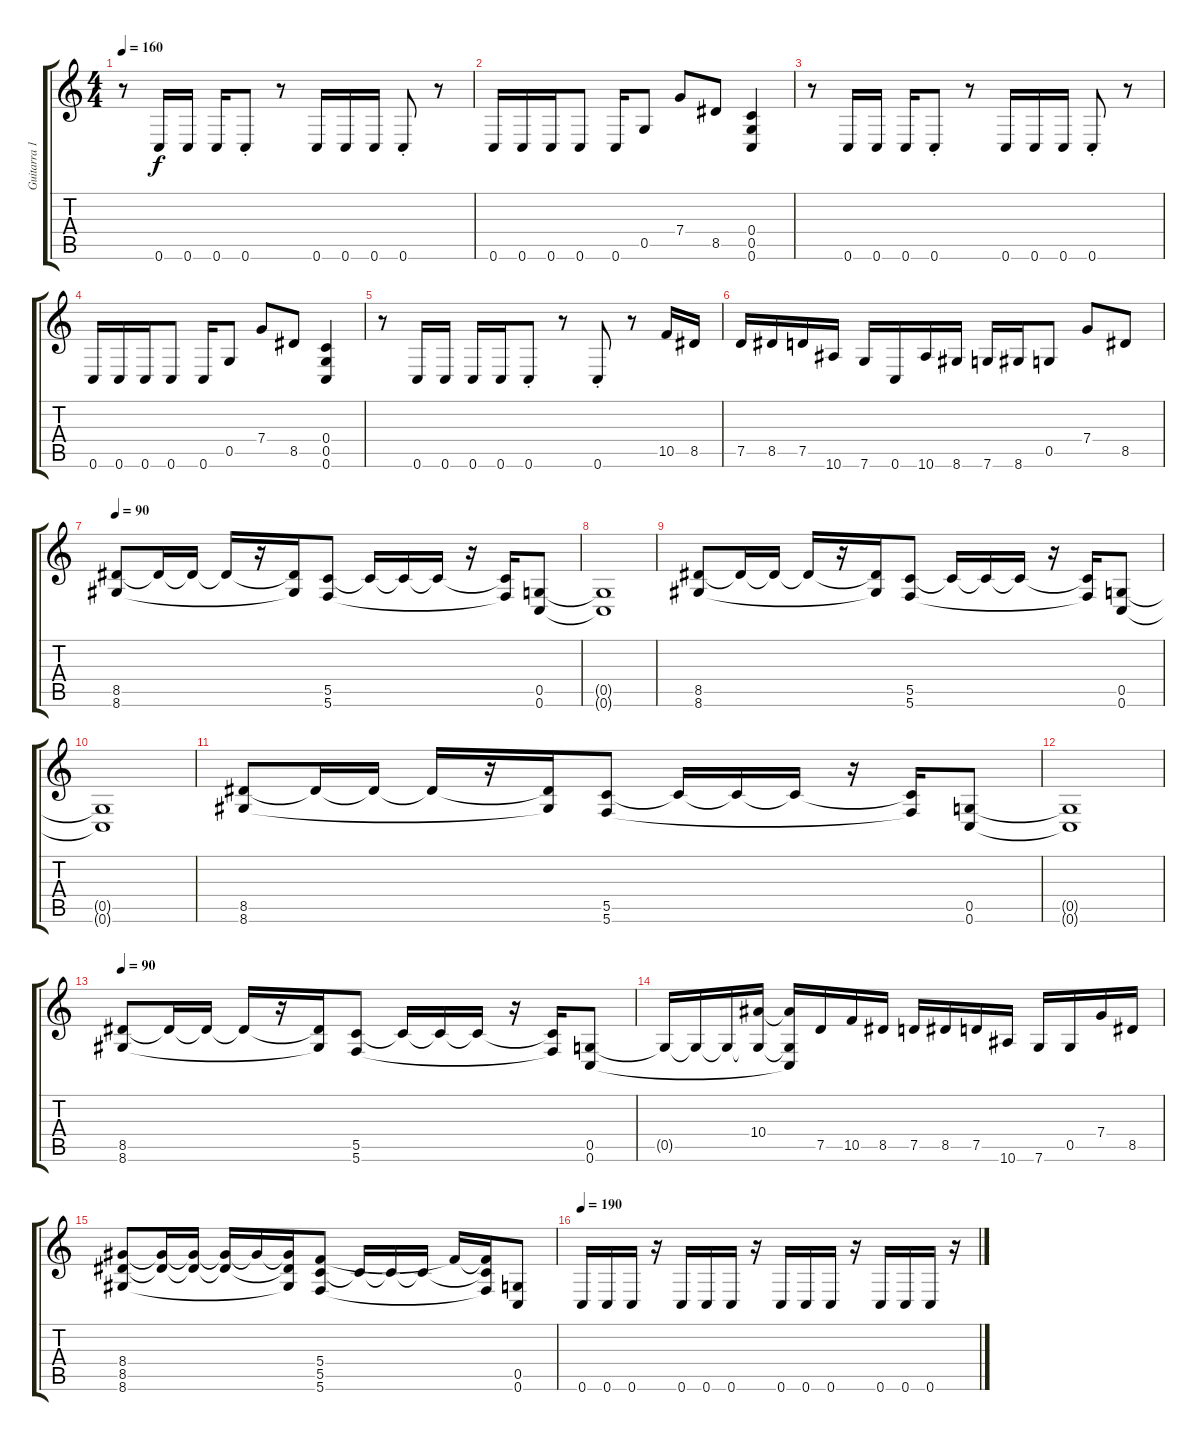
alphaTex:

\track ("Guitarra 1" "Guitarra 1") {instrument distortionguitar}
\staff {score tabs}
\tuning (D4 A3 F3 C3 G2 C2) {hide}
\ts (4 4)
\tempo 160
\clef g2
\ks c
r.8{dy f} 0.6.16 0.6.16 0.6.16 0.6{st}.8 r.8 0.6.16 0.6.16 0.6.16 0.6{st}.8 r.8 |
0.6.16 0.6.16 0.6.16 0.6.8 0.6.16 0.5.8 7.4.8 8.5.8 (0.4 0.5 0.6).4 |
r.8 0.6.16 0.6.16 0.6.16 0.6{st}.8 r.8 0.6.16 0.6.16 0.6.16 0.6{st}.8 r.8 |
0.6.16 0.6.16 0.6.16 0.6.8 0.6.16 0.5.8 7.4.8 8.5.8 (0.4 0.5 0.6).4 |
r.8 0.6.16 0.6.16 0.6.16 0.6.16 0.6{st}.8 r.8 0.6{st}.8 r.8 10.5.16 8.5.16 |
7.5.16 8.5.16 7.5.16 10.6.16 7.6.16 0.6.16 10.6.16 8.6.16 7.6.16 8.6.16 0.5.8 7.4.8 8.5.8 |
\tempo 90
(8.5 8.6).8 8.5{t}.16 8.5{t}.16 8.5{t}.16 r.16 (8.5{t} 8.6{t}).16 (5.5 5.6).8 5.5{t}.16 5.5{t}.16 5.5{t}.16 r.16 (5.5{t} 5.6{t}).16 (0.5 0.6).8 |
(0.5{t} 0.6{t}).1 |
(8.5 8.6).8 8.5{t}.16 8.5{t}.16 8.5{t}.16 r.16 (8.5{t} 8.6{t}).16 (5.5 5.6).8 5.5{t}.16 5.5{t}.16 5.5{t}.16 r.16 (5.5{t} 5.6{t}).16 (0.5 0.6).8 |
(0.5{t} 0.6{t}).1 |
(8.5 8.6).8 8.5{t}.16 8.5{t}.16 8.5{t}.16 r.16 (8.5{t} 8.6{t}).16 (5.5 5.6).8 5.5{t}.16 5.5{t}.16 5.5{t}.16 r.16 (5.5{t} 5.6{t}).16 (0.5 0.6).8 |
(0.5{t} 0.6{t}).1 |
\tempo 90
(8.5 8.6).8{volume 8} 8.5{t}.16 8.5{t}.16 8.5{t}.16 r.16 (8.5{t} 8.6{t}).16 (5.5 5.6).8 5.5{t}.16 5.5{t}.16 5.5{t}.16 r.16 (5.5{t} 5.6{t}).16 (0.5 0.6).8 |
0.5{t}.16 0.5{t}.16 0.5{t}.16 (10.4 0.5{t}).16 (10.4{t} 0.5{t} 0.6{t}).16 7.5.16 10.5.16 8.5.16 7.5.16 8.5.16 7.5.16 10.6.16 7.6.16 0.5.16 7.4.16 8.5.16 |
(8.4 8.5 8.6).8{volume 13} (8.4{t} 8.5{t}).16 (8.4{t} 8.5{t}).16 (8.4{t} 8.5{t}).16 8.4{t}.16 (8.4{t} 8.5{t} 8.6{t}).16 (5.4 5.5 5.6).8 5.5{t}.16 5.5{t}.16 5.5{t}.16 5.4{t}.16 (5.4{t} 5.5{t} 5.6{t}).16 (0.5 0.6).8 |
\tempo 190
0.6.16 0.6.16 0.6.16 r.16 0.6.16 0.6.16 0.6.16 r.16 0.6.16 0.6.16 0.6.16 r.16 0.6.16 0.6.16 0.6.16 r.16
